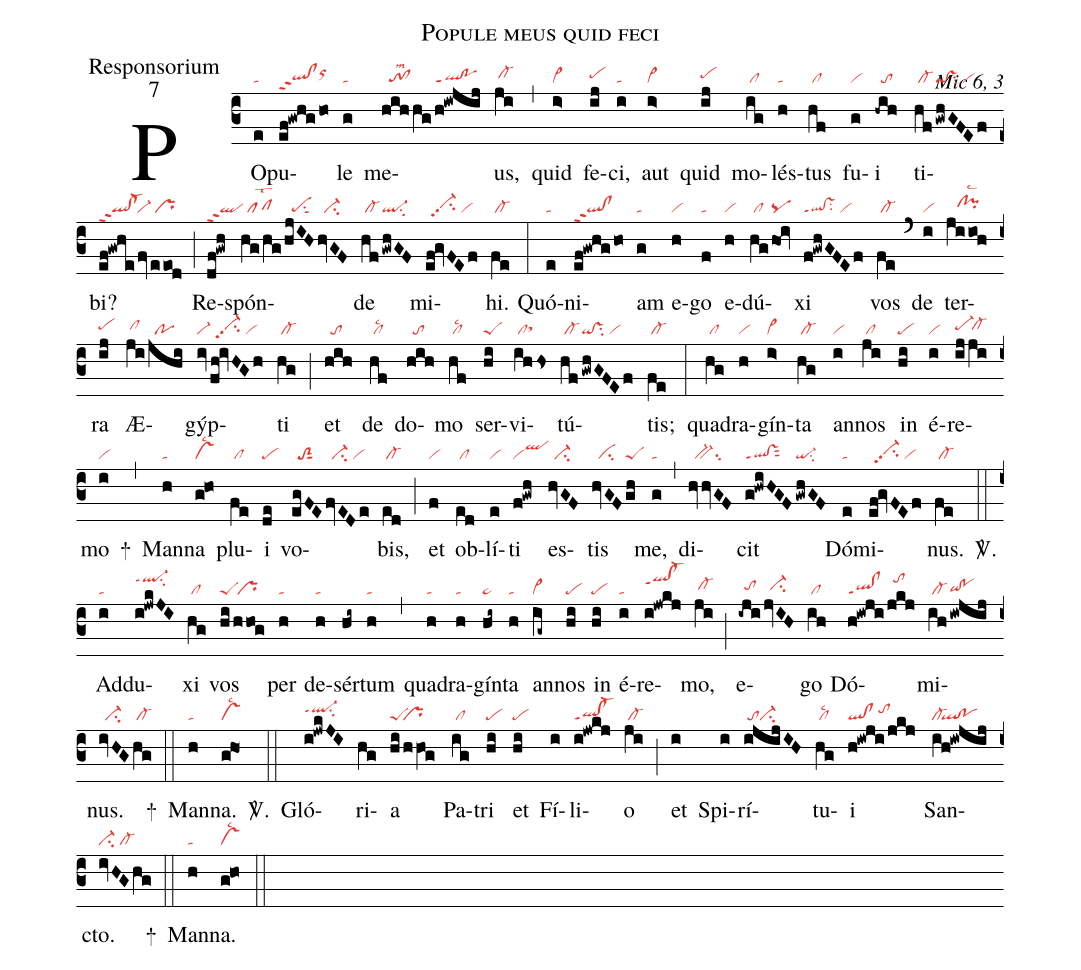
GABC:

name:Popule meus quid feci;
office-part:Responsorium;
mode:7;
commentary:Mic 6, 3;
nabc-lines:1;
%%
(c3)
PO(e|ta)pu(ef!gwhg/ho|qlhg!clhgppt2orhi)le(g|ta) me(hihhg|//to!cllsm2|/h!iwjij|ql!poppt1)us,(ji|/cl-hh) (,)
quid(i>|vi>) fe(ij|pehh)ci,(i|ta) aut(i>|vi>) quid(ij|pehh) mo(ig|/cl)lés(h|ta)tus(hf|/cl) fu(g|vi)i(-hih|//to) ti(hf|/cl-|!gwhGFEf|qi!vssu2/vi)bi?(ef!gwhe|ql!cl-ppt2|/fv|vi-|eeod|/pr) (;)
Re(df!gwh|qlppt2)spón(hg/hg|//pflst2|/hjIH|//pesu1sut1|hvGF|//ci-)de(hf|/cl-|!gwhGF|ql-su2) mi(ef!gvFEf|//vi-hhpp2su2/vi)hi.(fe|/cl-) (:)
Quó(e|ta)ni(ef!gwhg/ho|ql!clppt2)am(g|ta) e(h|vi)go(f|ta) e(h|vi)dú(hg|/cl|/hOi|pq)xi(f!gwhGFEf|ql!vsppt1su2/vi) vos(fe|/cl-) (`)
de(i|vi) ter(jiioh|///clhh!pihhlsc2)ra(ij|pehh) Æ(ji|/clhh|/jhi|//po)gýp(iv|vi-|fh!ivHGh|//vi-hhpp2su2/vi)ti(hg|/cl-) (;)
et(hih|//to) de(hf|/cllsc2) do(hih|//to)mo(hf|/cllsc2) ser(hi|peS)vi(ihhs|/clsthh)tú(hf|/cl-|!gwhGFEf|qi!vssu2/vi)tis;(fe|/cl-) (:)
qua(hg|/cl)dra(h|vi)gín(i>|vi>)ta(hg|/cl-) an(i|vi)nos(ji|/cl) in(hi|pe) é(i|vi)re(ij|pe-hh|ji|/cl-hh)mo(i|vi) +(,)
Man(h|ta)na(g!ho|vslsc2) plu(fe|/cl)i(de|pe) vo(egFE|//toS2sut1|fvEDe|//vi-su2/vi)bis,(ed|/cl-) (;)
et(f|vi) ob(ed|/cl)lí(e|vi)ti(f!gwh|viqlhj) es(hvGF|//ci-)tis(hvGF|//ci|gh|peS) me,(g|ta) (,)
di(hvhvGF|//bv-su2)cit(g!hwiHGF|ql!vsppt1sut2|/gwhGF|qi-su2) Dó(e|ta)mi(ef!gvFEf|//vi-hhpp2su2/vi)nus.(fe|/cl-) <sp>V/</sp>.(::)
Ad(i|ta)du(i!jwkJI|ql-hkppt1su2)xi(hg|/cl) vos(hi|peS|/hhog|/pr) per(h|ta) de(h|ta)sér(hi~)tum(h|ta) (,)
qua(h|ta)dra(h|ta)gín(hi~|pe~)ta(h|ta) an(ig~|cl~)nos(hi|pe) in(hi|pe) é(i|ta)re(i!jwkj|qlhj!cl-hjppt1)mo,(ji|/cl-hh) (;)
e(-iji|//tohh|jvIH|//ci-hh)go(ih|/cl) Dó(h!iwji|ql!clppt1|/jkj|//tohk)mi(ih|/cl-|!iwjij|qihg!pohg)nus.(ivHG|//ci-|hg|/cl-) +(::)
Man(h|ta)na.(g!ho|vslsc2) <sp>V/</sp>.(::)
Gló(i!jwkJI|ql-hippt1su2)ri(hg)a(hi/hhVO!g|peS``pr) Pa(ig|/cl)tri(hi|pe) et(hi|pe) Fí(i)li(i!jwkj|ql!cl-ppt1)o(ji|/cl-) (;)
et(i) Spi(i)rí(i!@jijIH|/toci-)tu(hg|/cllsc2)i(h!iwji/jkj|ql!cl/tohi) San(ih!iw!@jij|cl-``ql!po)cto.(ivHGhg|ci-/cl-) +(::)
Man(h|ta)na.(g!ho|vslsc2) (::)
